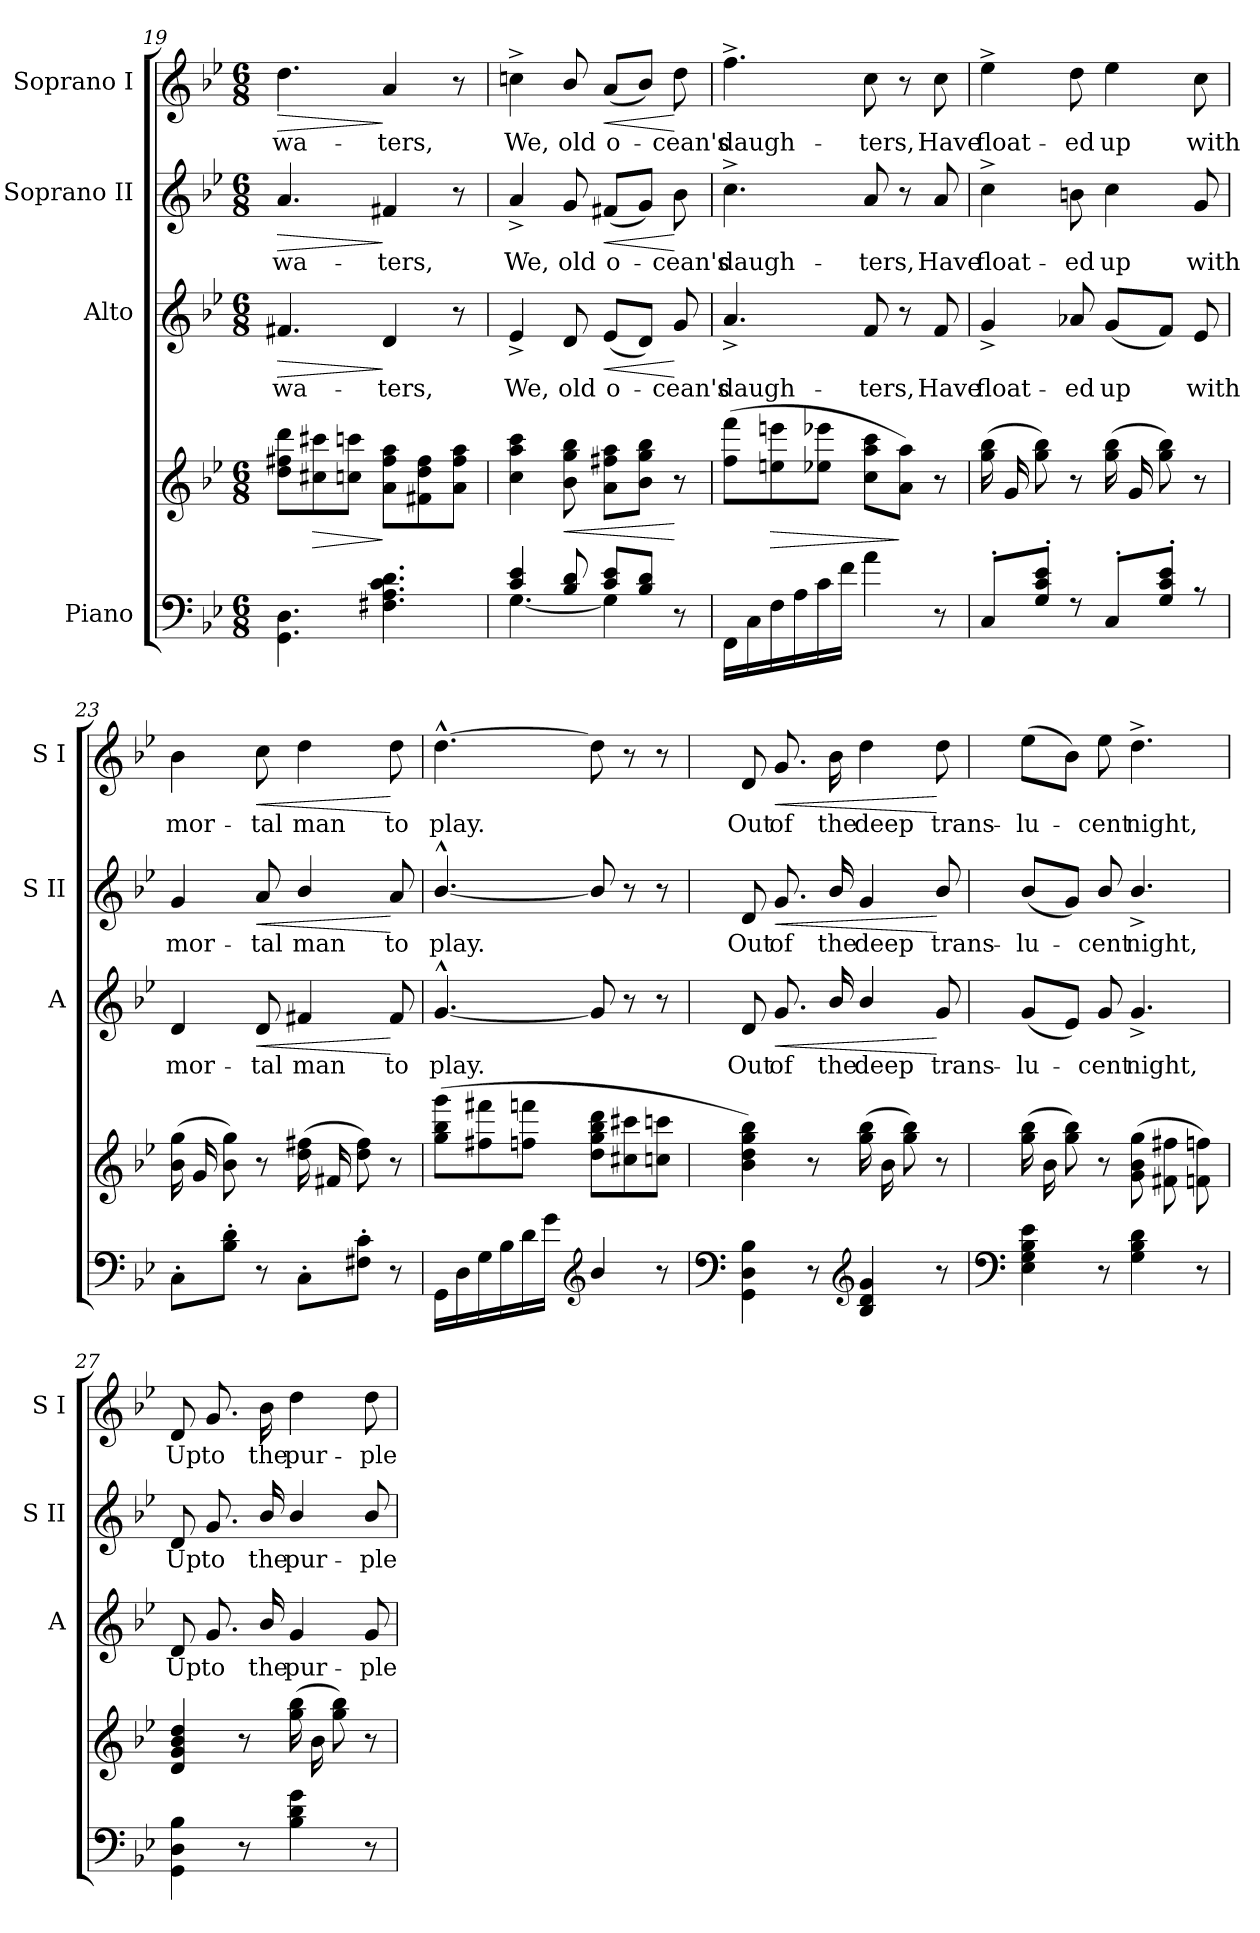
**kern	**kern	**dynam	**kern	**text	**dynam	**kern	**text	**dynam	**kern	**text	**dynam
*part4	*part4	*part4	*part3	*part3	*part3	*part2	*part2	*part2	*part1	*part1	*part1
*staff5	*staff4	*staff4/5	*staff3	*staff3	*staff3	*staff2	*staff2	*staff2	*staff1	*staff1	*staff1
*I"Piano	*	*	*I"Alto	*	*	*I"Soprano II	*	*	*I"Soprano I	*	*
*	*	*	*I'A	*	*	*I'S II	*	*	*I'S I	*	*
*clefF4	*clefG2	*	*clefG2	*	*	*clefG2	*	*	*clefG2	*	*
*k[b-e-]	*k[b-e-]	*	*k[b-e-]	*	*	*k[b-e-]	*	*	*k[b-e-]	*	*
*B-:	*B-:	*	*B-:	*	*	*B-:	*	*	*B-:	*	*
*M6/8	*M6/8	*	*M6/8	*	*	*M6/8	*	*	*M6/8	*	*
=19	=19	=19	=19	=19	=19	=19	=19	=19	=19	=19	=19
*^	*	*	*	*	*	*	*	*	*	*	*
!	!	!	!	!	!LO:LY:b	!LO:HP:b	!	!LO:LY:b	!LO:HP:b	!	!LO:LY:b	!LO:HP:b
2ryy	4.GG\ 4.D\	8dd 8ff#X 8dddL	.	4.f#X	wa-	>	4.a	wa-	>	4.dd	wa-	>
!	!	!	!LO:HP:b	!	!	!	!	!	!	!	!	!
.	.	8cc#X 8ccc#X	>	.	.	.	.	.	.	.	.	.
.	.	8ccn 8cccnJ	.	.	.	.	.	.	.	.	.	.
!	!	!	!	!	!LO:LY:b	!	!	!LO:LY:b	!	!	!LO:LY:b	!
.	4.F#X\ 4.A\ 4.c\ 4.d\	8a 8ff# 8aaL	]	4d	-ters,	]	4f#X	-ters,	]	4a	-ters,	]
8ryy	.	8f#X 8dd 8ff#	.	.	.	.	.	.	.	.	.	.
8ryy	.	8a 8ff# 8aaJ	.	8r	.	.	8r	.	.	8r	.	.
=20	=20	=20	=20	=20	=20	=20	=20	=20	=20	=20	=20	=20
!	!	!	!	!	!LO:LY:b	!	!	!LO:LY:b	!	!	!LO:LY:b	!
4c/ 4e-/	[4.G\	4cc 4aa 4ccc	.	4e-^	We,	.	4a^	We,	.	4ccn^	We,	.
!	!	!	!LO:HP:b	!	!LO:LY:b	!	!	!LO:LY:b	!	!	!LO:LY:b	!
8B-/ 8d/	.	8b- 8gg 8bb-	<	8d/	old	.	8g/	old	.	8b-/	old	.
!	!	!	!	!	!LO:LY:b	!LO:HP:b	!	!LO:LY:b	!LO:HP:b	!	!LO:LY:b	!LO:HP:b
8c/ 8e-/L	4G\]	8a 8ff#X 8aaL	.	(<8e-L	o-	<	(<8f#XL	o-	<	(<8aL	o-	<
8B-/ 8d/J	.	8b- 8gg 8bb-J	.	8dJ)	.	.	8gJ)	.	.	8b-J)	.	.
!	!	!	!	!	!LO:LY:b	!	!	!LO:LY:b	!	!	!LO:LY:b	!
8ryy	8r	8r	[	8g	cean's	[	8b-	cean's	[	8dd	cean's	[
=21	=21	=21	=21	=21	=21	=21	=21	=21	=21	=21	=21	=21
!	!	!	!	!	!LO:LY:b	!	!	!LO:LY:b	!	!	!LO:LY:b	!
2ryy	16FF\LL	(>8ff 8fffL	.	4.a^	daugh-	.	4.cc^	daugh-	.	4.ff^	daugh-	.
.	16C\	.	.	.	.	.	.	.	.	.	.	.
!	!	!	!LO:HP:b	!	!	!	!	!	!	!	!	!
.	16F\	8een 8eeen	>	.	.	.	.	.	.	.	.	.
.	16A\	.	.	.	.	.	.	.	.	.	.	.
.	16c\	8ee-X 8eee-XJ	.	.	.	.	.	.	.	.	.	.
.	16f\JJ	.	.	.	.	.	.	.	.	.	.	.
!	!	!	!	!	!LO:LY:b	!	!	!LO:LY:b	!	!	!LO:LY:b	!
.	4a\	8cc 8aa 8cccL	.	8f	-ters,	.	8a	-ters,	.	8cc	-ters,	.
8ryy	.	8a 8aaJ)	]	8r	.	.	8r	.	.	8r	.	.
!	!	!	!	!	!LO:LY:b	!	!	!LO:LY:b	!	!	!LO:LY:b	!
8ryy	8r	8r	.	8f	Have	.	8a	Have	.	8cc	Have	.
=22	=22	=22	=22	=22	=22	=22	=22	=22	=22	=22	=22	=22
!	!LO:N:vis=1	!	!	!	!LO:LY:b	!	!	!LO:LY:b	!	!	!LO:LY:b	!
8C'L	2.ryy	(>16gg 16bb-LL	.	4g^	float-	.	4cc^	float-	.	4ee-^	float-	.
.	.	16g	.	.	.	.	.	.	.	.	.	.
8G' 8c' 8e-'J	.	8gg 8bb-J)	.	.	.	.	.	.	.	.	.	.
!	!	!	!	!	!LO:LY:b	!	!	!LO:LY:b	!	!	!LO:LY:b	!
8r	.	8r	.	8a-X	-ed	.	8bn	-ed	.	8dd	-ed	.
!	!	!	!	!	!LO:LY:b	!	!	!LO:LY:b	!	!	!LO:LY:b	!
8C'L	.	(>16gg 16bb-LL	.	(<8gL	up	.	4cc	up	.	4ee-	up	.
.	.	16g	.	.	.	.	.	.	.	.	.	.
8G' 8c' 8e-'J	.	8gg 8bb-J)	.	8fJ)	.	.	.	.	.	.	.	.
!	!	!	!	!	!LO:LY:b	!	!	!LO:LY:b	!	!	!LO:LY:b	!
8r	.	8r	.	8e-	with	.	8g	with	.	8cc	with	.
*v	*v	*	*	*	*	*	*	*	*	*	*	*
!!LO:LB:g=z
=23	=23	=23	=23	=23	=23	=23	=23	=23	=23	=23	=23
!	!	!	!	!LO:LY:b	!	!	!LO:LY:b	!	!	!LO:LY:b	!
8C'L	(>16b- 16ggLL	.	4d	mor-	.	4g	mor-	.	4b-	mor-	.
.	16g	.	.	.	.	.	.	.	.	.	.
8B-' 8d'J	8b- 8ggJ)	.	.	.	.	.	.	.	.	.	.
!	!	!	!	!LO:LY:b	!LO:HP:b	!	!LO:LY:b	!LO:HP:b	!	!LO:LY:b	!LO:HP:b
8r	8r	.	8d	-tal	<	8a	-tal	<	8cc	-tal	<
!	!	!	!	!LO:LY:b	!	!	!LO:LY:b	!	!	!LO:LY:b	!
8C'L	(>16dd 16ff#XLL	.	4f#X/	man	.	4b-/	man	.	4dd	man	.
.	16f#X	.	.	.	.	.	.	.	.	.	.
8F#X' 8c'J	8dd 8ff#J)	.	.	.	.	.	.	.	.	.	.
!	!	!	!	!LO:LY:b	!	!	!LO:LY:b	!	!	!LO:LY:b	!
8r	8r	.	8f#	to	[	8a	to	[	8dd	to	[
=24	=24	=24	=24	=24	=24	=24	=24	=24	=24	=24	=24
!	!	!	!	!LO:LY:b	!	!	!LO:LY:b	!	!	!LO:LY:b	!
16GGLL	(>8gg 8bb- 8gggL	.	[4.g^^	play.	.	[4.b-^^/	play.	.	[4.dd^^	play.	.
16D	.	.	.	.	.	.	.	.	.	.	.
16G	8ff#X 8fff#X	.	.	.	.	.	.	.	.	.	.
16B-	.	.	.	.	.	.	.	.	.	.	.
16d	8ffn 8fffnJ	.	.	.	.	.	.	.	.	.	.
16gJJ	.	.	.	.	.	.	.	.	.	.	.
*clefG2	*	*	*	*	*	*	*	*	*	*	*
4b-/	8dd 8gg 8bb- 8dddL	.	8g]	.	.	8b-/]	.	.	8dd]	.	.
.	8cc#X 8ccc#X	.	8r	.	.	8r	.	.	8r	.	.
8r	8ccn 8cccnJ	.	8r	.	.	8r	.	.	8r	.	.
=25	=25	=25	=25	=25	=25	=25	=25	=25	=25	=25	=25
*clefF4	*	*	*	*	*	*	*	*	*	*	*
!	!	!	!	!LO:LY:b	!	!	!LO:LY:b	!	!	!LO:LY:b	!
4GG 4D 4B-	4b- 4dd 4gg 4bb-)	.	8d	Out	.	8d	Out	.	8d	Out	.
!	!	!	!	!LO:LY:b	!LO:HP:b	!	!LO:LY:b	!LO:HP:b	!	!LO:LY:b	!LO:HP:b
.	.	.	8.g	of	<	8.g	of	<	8.g	of	<
8r	8r	.	.	.	.	.	.	.	.	.	.
!	!	!	!	!LO:LY:b	!	!	!LO:LY:b	!	!	!LO:LY:b	!
.	.	.	16b-/	the	.	16b-/	the	.	16b-	the	.
*clefG2	*	*	*	*	*	*	*	*	*	*	*
!	!	!	!	!LO:LY:b	!	!	!LO:LY:b	!	!	!LO:LY:b	!
4B- 4d 4g	(>16gg 16bb-LL	.	4b-/	deep	.	4g	deep	.	4dd	deep	.
.	16b-	.	.	.	.	.	.	.	.	.	.
.	8gg 8bb-J)	.	.	.	.	.	.	.	.	.	.
!	!	!	!	!LO:LY:b	!	!	!LO:LY:b	!	!	!LO:LY:b	!
8r	8r	.	8g/	trans-	[	8b-/	trans-	[	8dd	trans-	[
=26	=26	=26	=26	=26	=26	=26	=26	=26	=26	=26	=26
*clefF4	*	*	*	*	*	*	*	*	*	*	*
!	!	!	!	!LO:LY:b	!	!	!LO:LY:b	!	!	!LO:LY:b	!
4E- 4G 4B- 4e-	(>16gg 16bb-LL	.	(<8gL	-lu-	.	(<8b-L	-lu-	.	(>8ee-L	-lu-	.
.	16b-	.	.	.	.	.	.	.	.	.	.
.	8gg 8bb-J)	.	8e-J)	.	.	8gJ)	.	.	8b-J)	.	.
!	!	!	!	!LO:LY:b	!	!	!LO:LY:b	!	!	!LO:LY:b	!
8r	8r	.	8g/	cent	.	8b-/	cent	.	8ee-	cent	.
!	!	!	!	!LO:LY:b	!	!	!LO:LY:b	!	!	!LO:LY:b	!
4G 4B- 4d	(>8g 8b- 8ggL	.	4.g^/	night,	.	4.b-^/	night,	.	4.dd^	night,	.
.	8f#X 8ff#X	.	.	.	.	.	.	.	.	.	.
8r	8fn 8ffnJ)	.	.	.	.	.	.	.	.	.	.
!!LO:LB:g=z
=27	=27	=27	=27	=27	=27	=27	=27	=27	=27	=27	=27
!	!	!	!	!LO:LY:b	!	!	!LO:LY:b	!	!	!LO:LY:b	!
4GG 4D 4B-	4d 4g 4b- 4dd	.	8d	Up	.	8d	Up	.	8d	Up	.
!	!	!	!	!LO:LY:b	!	!	!LO:LY:b	!	!	!LO:LY:b	!
.	.	.	8.g	to	.	8.g	to	.	8.g	to	.
8r	8r	.	.	.	.	.	.	.	.	.	.
!	!	!	!	!LO:LY:b	!	!	!LO:LY:b	!	!	!LO:LY:b	!
.	.	.	16b-/	the	.	16b-/	the	.	16b-	the	.
!	!	!	!	!LO:LY:b	!	!	!LO:LY:b	!	!	!LO:LY:b	!
4B- 4d 4g	(>16gg 16bb-LL	.	4g/	pur-	.	4b-/	pur-	.	4dd	pur-	.
.	16b-	.	.	.	.	.	.	.	.	.	.
.	8gg 8bb-J)	.	.	.	.	.	.	.	.	.	.
!	!	!	!	!LO:LY:b	!	!	!LO:LY:b	!	!	!LO:LY:b	!
8r	8r	.	8g/	-ple	.	8b-/	-ple	.	8dd	-ple	.
=	=	=	=	=	=	=	=	=	=	=	=
*-	*-	*-	*-	*-	*-	*-	*-	*-	*-	*-	*-
